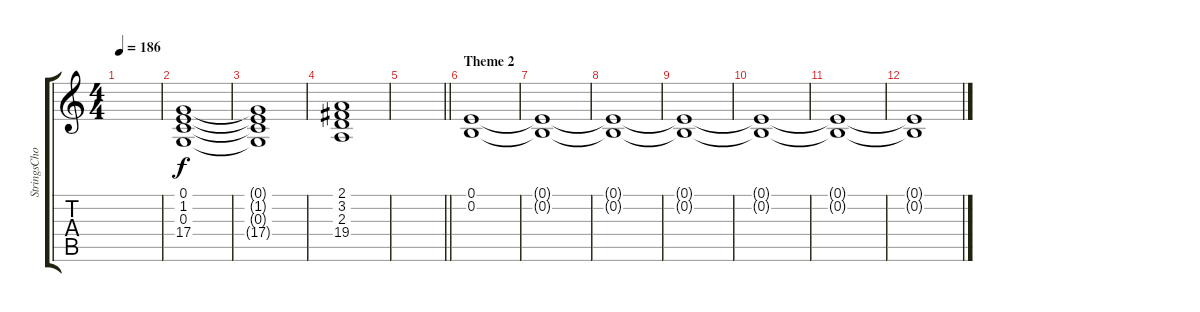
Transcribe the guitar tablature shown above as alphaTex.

\track ("StringsChords" "StringsCho") {instrument stringensemble1}
\staff {score tabs}
\tuning (E4 B3 G3 D3 A2 E2) {hide}
\ts (4 4)
\tempo 186
\clef g2
\ks c
|
(0.1 1.2 0.3 17.4).1 |
(0.1{t} 1.2{t} 0.3{t} 17.4{t}).1 |
(2.1 3.2 2.3 19.4).1 |
\barLineRight lightlight
|
\section ("" "Theme 2")
(0.1 0.2).1 |
(0.1{t} 0.2{t}).1 |
(0.1{t} 0.2{t}).1 |
(0.1{t} 0.2{t}).1 |
(0.1{t} 0.2{t}).1 |
(0.1{t} 0.2{t}).1 |
(0.1{t} 0.2{t}).1
